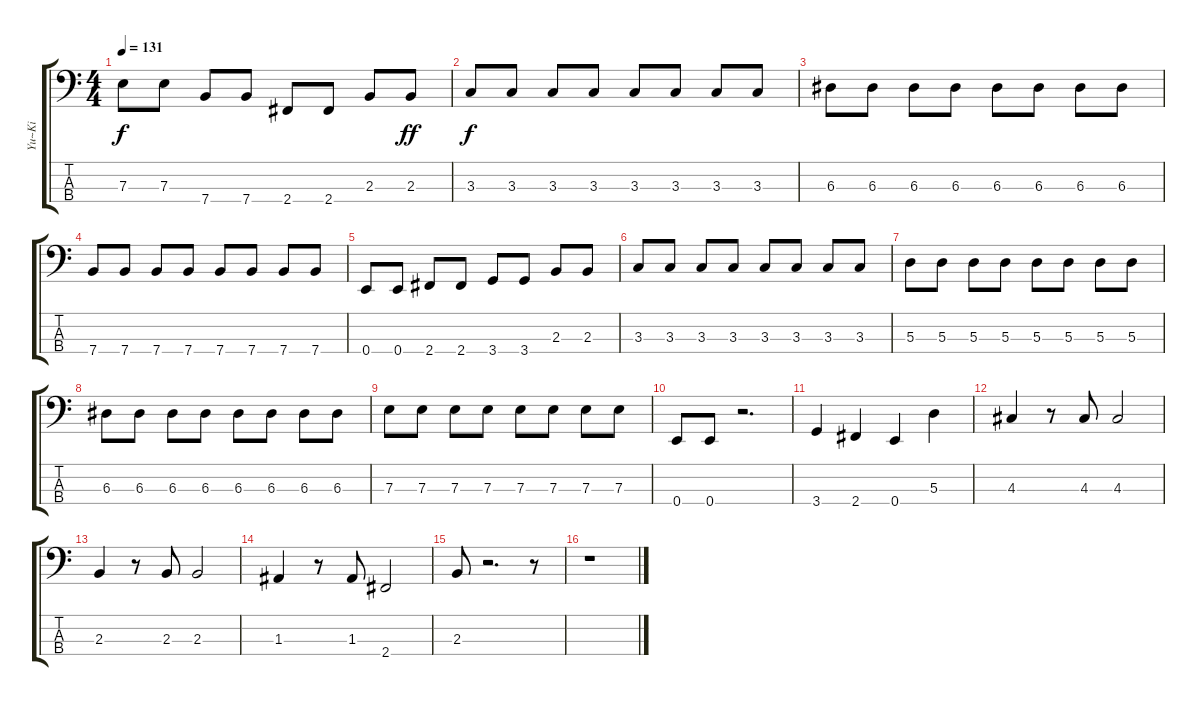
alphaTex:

\track ("Yu~Ki" "Yu~Ki") {instrument electricbasspick}
\staff {score tabs}
\tuning (G2 D2 A1 E1) {hide}
\ts (4 4)
\tempo 131
\clef f4
\ks c
7.3.8{dy f} 7.3.8 7.4.8 7.4.8 2.4.8 2.4.8 2.3.8 2.3.8{dy ff} |
3.3.8{dy f} 3.3.8 3.3.8 3.3.8 3.3.8 3.3.8 3.3.8 3.3.8 |
6.3.8 6.3.8 6.3.8 6.3.8 6.3.8 6.3.8 6.3.8 6.3.8 |
7.4.8 7.4.8 7.4.8 7.4.8 7.4.8 7.4.8 7.4.8 7.4.8 |
0.4.8 0.4.8 2.4.8 2.4.8 3.4.8 3.4.8 2.3.8 2.3.8 |
3.3.8 3.3.8 3.3.8 3.3.8 3.3.8 3.3.8 3.3.8 3.3.8 |
5.3.8 5.3.8 5.3.8 5.3.8 5.3.8 5.3.8 5.3.8 5.3.8 |
6.3.8 6.3.8 6.3.8 6.3.8 6.3.8 6.3.8 6.3.8 6.3.8 |
7.3.8 7.3.8 7.3.8 7.3.8 7.3.8 7.3.8 7.3.8 7.3.8 |
0.4.8 0.4.8 r.2{d} |
3.4.4 2.4.4 0.4.4 5.3.4 |
4.3.4 r.8 4.3.8 4.3.2 |
2.3.4 r.8 2.3.8 2.3.2 |
1.3.4 r.8 1.3.8 2.4.2 |
2.3.8 r.2{d} r.8 |
r.1
